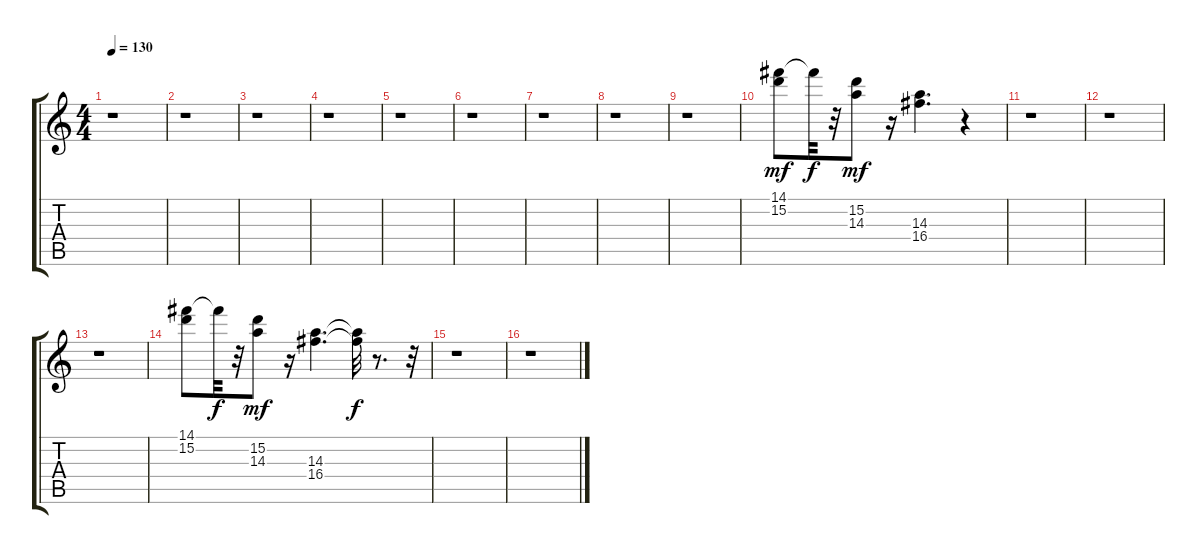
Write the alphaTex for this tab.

\track "" {instrument overdrivenguitar}
\staff {score tabs}
\tuning (E4 B3 G3 D3 A2 E2) {hide}
\ts (4 4)
\tempo 130
\clef g2
\ks c
r.1{dy f} |
r.1 |
r.1 |
r.1 |
r.1 |
r.1 |
r.1 |
r.1 |
r.1 |
(14.1 15.2).8{dy mf} 14.1{t}.32{dy f} r.32 (15.2 14.3).8{dy mf} r.16 (14.3 16.4).4{d} r.4 |
r.1 |
r.1 |
r.1 |
(14.1 15.2).8 14.1{t}.32{dy f} r.32 (15.2 14.3).8{dy mf} r.16 (14.3 16.4).4{d} (14.3{t} 16.4{t}).32{dy f} r.8{d} r.32 |
r.1 |
r.1
